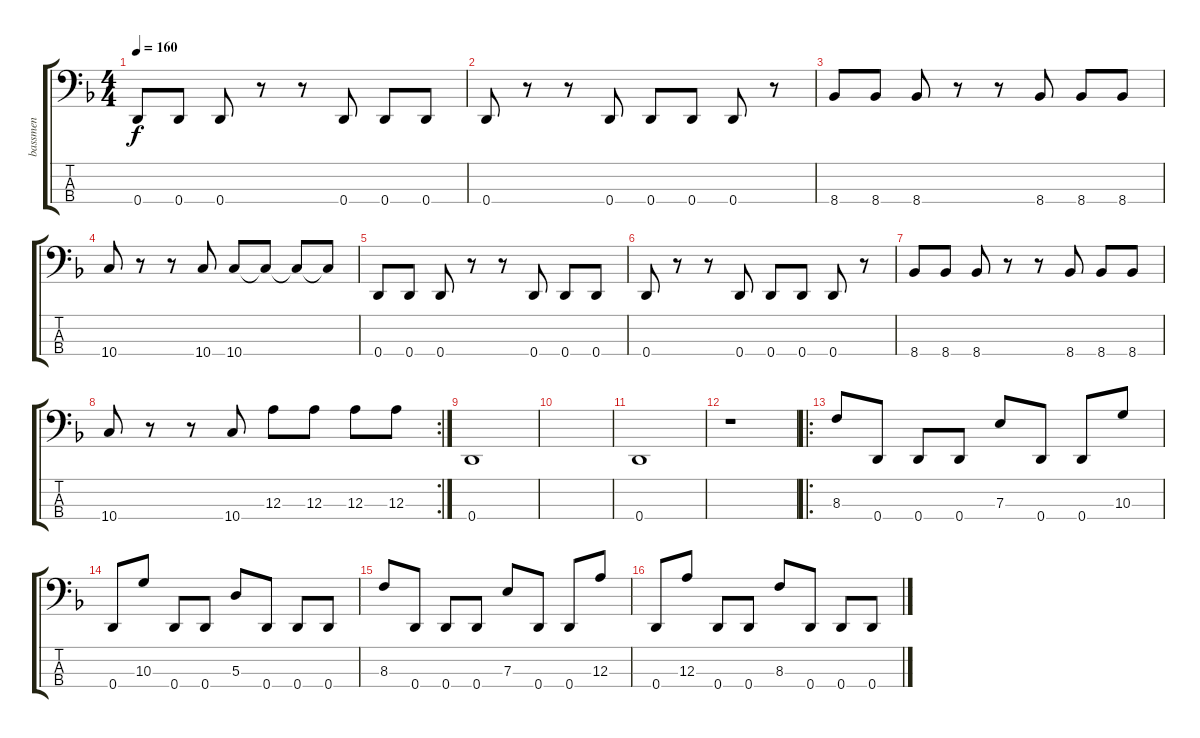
\track ("bassmen" "bassmen") {instrument electricbasspick}
\staff {score tabs}
\tuning (G2 D2 A1 D1) {hide}
\ts (4 4)
\tempo 160
\clef f4
\ks f
0.4.8{dy f} 0.4.8 0.4.8 r.8 r.8 0.4.8 0.4.8 0.4.8 |
0.4.8 r.8 r.8 0.4.8 0.4.8 0.4.8 0.4.8 r.8 |
8.4.8 8.4.8 8.4.8 r.8 r.8 8.4.8 8.4.8 8.4.8 |
10.4.8 r.8 r.8 10.4.8 10.4.8 10.4{t}.8 10.4{t}.8 10.4{t}.8 |
0.4.8 0.4.8 0.4.8 r.8 r.8 0.4.8 0.4.8 0.4.8 |
0.4.8 r.8 r.8 0.4.8 0.4.8 0.4.8 0.4.8 r.8 |
8.4.8 8.4.8 8.4.8 r.8 r.8 8.4.8 8.4.8 8.4.8 |
\rc 2
10.4.8 r.8 r.8 10.4.8 12.3.8 12.3.8 12.3.8 12.3.8 |
0.4.1 |
|
0.4.1 |
r.1 |
\ro
8.3.8 0.4.8 0.4.8 0.4.8 7.3.8 0.4.8 0.4.8 10.3.8 |
0.4.8 10.3.8 0.4.8 0.4.8 5.3.8 0.4.8 0.4.8 0.4.8 |
8.3.8 0.4.8 0.4.8 0.4.8 7.3.8 0.4.8 0.4.8 12.3.8 |
0.4.8 12.3.8 0.4.8 0.4.8 8.3.8 0.4.8 0.4.8 0.4.8
